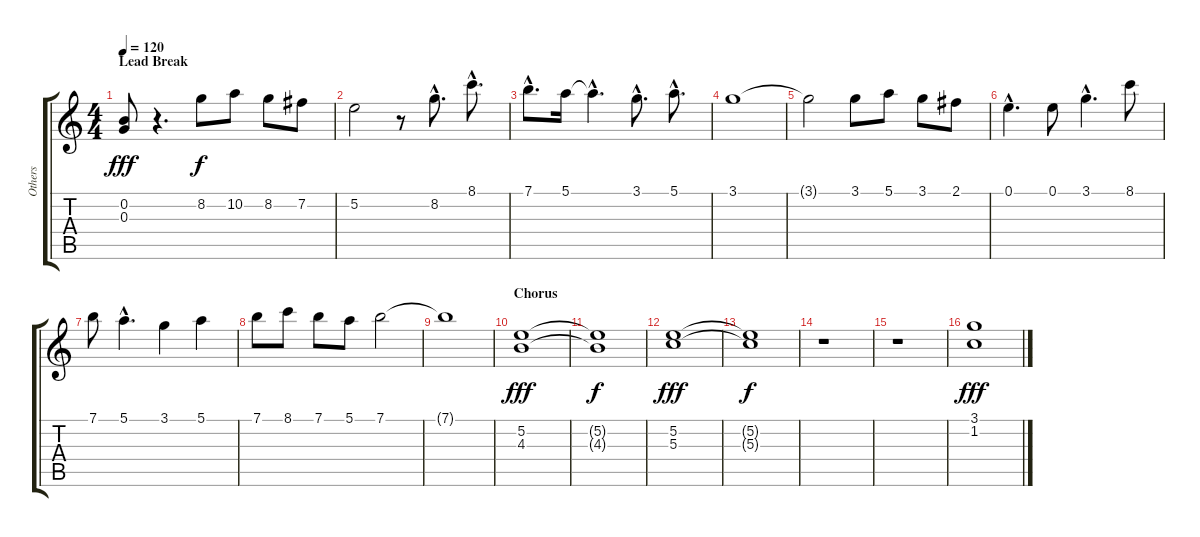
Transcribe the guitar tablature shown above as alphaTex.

\track ("Others" "Others") {instrument acousticguitarnylon}
\staff {score tabs}
\tuning (E4 B3 G3 D3 A2 E2) {hide}
\ts (4 4)
\section ("" "Lead Break")
\tempo 120
\clef g2
\ks c
(0.2 0.3).8{dy fff} r.4{d} 8.2.8{dy f volume 6 instrument celesta} 10.2.8 8.2.8 7.2.8 |
5.2.2 r.8 8.2{hac}.8{d} 8.1{hac}.8{d} |
7.1{hac}.8{d} 5.1.16 5.1{hac t}.4{d} 3.1{hac}.8{d} 5.1{hac}.8{d} |
3.1.1 |
3.1{t}.2 3.1.8 5.1.8 3.1.8 2.1.8 |
0.1{hac}.4{d} 0.1.8 3.1{hac}.4{d} 8.1.8 |
7.1.8 5.1{hac}.4{d} 3.1.4 5.1.4 |
7.1.8 8.1.8 7.1.8 5.1.8 7.1.2 |
7.1{t}.1 |
\section ("" "Chorus")
(5.2 4.3).1{dy fff volume 12 instrument altosax} |
(5.2{t} 4.3{t}).1{dy f} |
(5.2 5.3).1{dy fff} |
(5.2{t} 5.3{t}).1{dy f} |
r.1 |
r.1 |
(3.1 1.2).1{dy fff}
